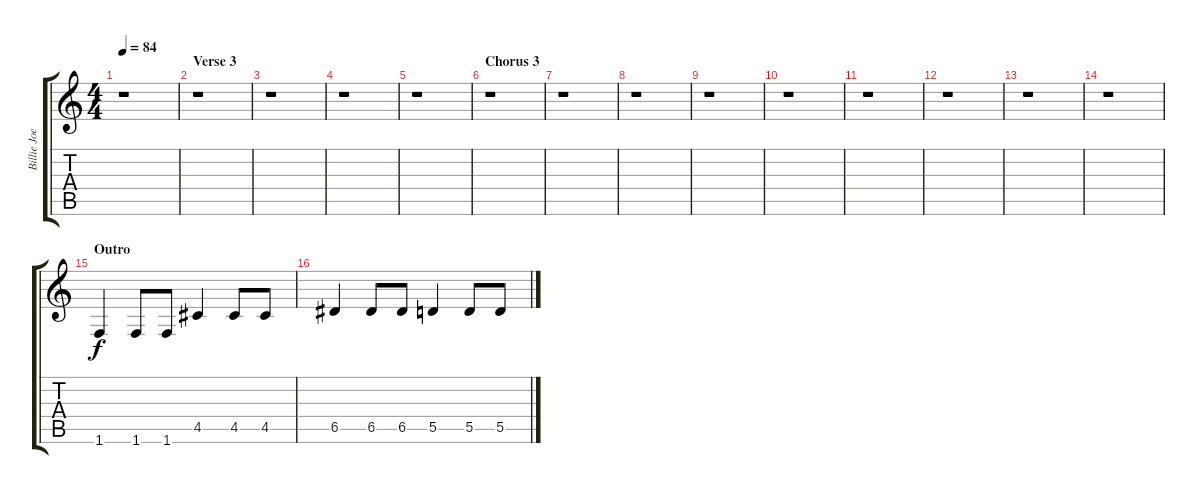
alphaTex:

\track ("Billie Joe Amrstrong - Rhythm 1" "Billie Joe") {instrument overdrivenguitar}
\staff {score tabs}
\tuning (E4 B3 G3 D3 A2 E2) {hide}
\ts (4 4)
\tempo 84
\clef g2
\ks c
r.1{dy mf} |
\section ("" "Verse 3")
r.1 |
r.1 |
r.1 |
r.1 |
\section ("" "Chorus 3")
r.1 |
r.1 |
r.1 |
r.1 |
r.1 |
r.1 |
r.1 |
r.1 |
r.1 |
\section ("" "Outro")
1.6.4{dy f} 1.6.8 1.6.8 4.5.4 4.5.8 4.5.8 |
6.5.4 6.5.8 6.5.8 5.5.4 5.5.8 5.5.8
